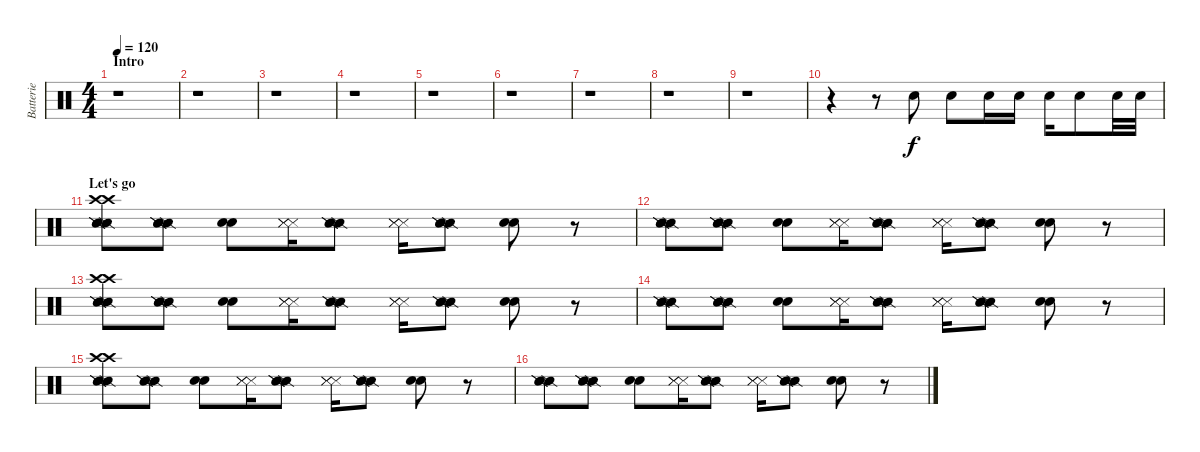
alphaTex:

\track ("Batterie" "Batterie") {instrument percussion}
\staff {score}
\articulation defaults
\ts (4 4)
\section ("" "Intro")
\tempo 120
\clef neutral
\ks c
r.1{dy f} |
r.1 |
r.1 |
r.1 |
r.1 |
r.1 |
r.1 |
r.1 |
r.1 |
r.4 r.8 "Electric Snare (hit)".8 "Electric Snare (hit)".8 "Electric Snare (hit)".16 "Electric Snare (hit)".16 "Electric Snare (hit)".16 "Electric Snare (hit)".8 "Electric Snare (hit)".32 "Electric Snare (hit)".32 |
\section ("" "Let's go")
("Crash high (hit)" "Crash high (hit)" "Snare (side stick) 2" "Snare (side stick) 2" "Snare (side stick) 2").8 ("Snare (side stick) 2" "Snare (side stick) 2" "Snare (side stick) 2").8 ("Hand Clap (hit)" "Hand Clap (hit)").8 ("Snare (side stick) 3" "Snare (side stick) 3" "Snare (side stick) 3").16 ("Snare (side stick) 2" "Snare (side stick) 2" "Snare (side stick) 2").8 ("Snare (side stick) 3" "Snare (side stick) 3" "Snare (side stick) 3").16 ("Snare (side stick) 2" "Snare (side stick) 2" "Snare (side stick) 2").8 ("Hand Clap (hit)" "Hand Clap (hit)").8 r.8 |
("Snare (side stick) 2" "Snare (side stick) 2" "Snare (side stick) 2").8 ("Snare (side stick) 2" "Snare (side stick) 2" "Snare (side stick) 2").8 ("Hand Clap (hit)" "Hand Clap (hit)").8 ("Snare (side stick) 3" "Snare (side stick) 3" "Snare (side stick) 3").16 ("Snare (side stick) 2" "Snare (side stick) 2" "Snare (side stick) 2").8 ("Snare (side stick) 3" "Snare (side stick) 3" "Snare (side stick) 3").16 ("Snare (side stick) 2" "Snare (side stick) 2" "Snare (side stick) 2").8 ("Hand Clap (hit)" "Hand Clap (hit)").8 r.8 |
("Crash high (hit)" "Crash high (hit)" "Snare (side stick) 2" "Snare (side stick) 2" "Snare (side stick) 2").8 ("Snare (side stick) 2" "Snare (side stick) 2" "Snare (side stick) 2").8 ("Hand Clap (hit)" "Hand Clap (hit)").8 ("Snare (side stick) 3" "Snare (side stick) 3" "Snare (side stick) 3").16 ("Snare (side stick) 2" "Snare (side stick) 2" "Snare (side stick) 2").8 ("Snare (side stick) 3" "Snare (side stick) 3" "Snare (side stick) 3").16 ("Snare (side stick) 2" "Snare (side stick) 2" "Snare (side stick) 2").8 ("Hand Clap (hit)" "Hand Clap (hit)").8 r.8 |
("Snare (side stick) 2" "Snare (side stick) 2" "Snare (side stick) 2").8 ("Snare (side stick) 2" "Snare (side stick) 2" "Snare (side stick) 2").8 ("Hand Clap (hit)" "Hand Clap (hit)").8 ("Snare (side stick) 3" "Snare (side stick) 3" "Snare (side stick) 3").16 ("Snare (side stick) 2" "Snare (side stick) 2" "Snare (side stick) 2").8 ("Snare (side stick) 3" "Snare (side stick) 3" "Snare (side stick) 3").16 ("Snare (side stick) 2" "Snare (side stick) 2" "Snare (side stick) 2").8 ("Hand Clap (hit)" "Hand Clap (hit)").8 r.8 |
("Crash high (hit)" "Crash high (hit)" "Snare (side stick) 2" "Snare (side stick) 2" "Snare (side stick) 2").8 ("Snare (side stick) 2" "Snare (side stick) 2" "Snare (side stick) 2").8 ("Hand Clap (hit)" "Hand Clap (hit)").8 ("Snare (side stick) 3" "Snare (side stick) 3" "Snare (side stick) 3").16 ("Snare (side stick) 2" "Snare (side stick) 2" "Snare (side stick) 2").8 ("Snare (side stick) 3" "Snare (side stick) 3" "Snare (side stick) 3").16 ("Snare (side stick) 2" "Snare (side stick) 2" "Snare (side stick) 2").8 ("Hand Clap (hit)" "Hand Clap (hit)").8 r.8 |
("Snare (side stick) 2" "Snare (side stick) 2" "Snare (side stick) 2").8 ("Snare (side stick) 2" "Snare (side stick) 2" "Snare (side stick) 2").8 ("Hand Clap (hit)" "Hand Clap (hit)").8 ("Snare (side stick) 3" "Snare (side stick) 3" "Snare (side stick) 3").16 ("Snare (side stick) 2" "Snare (side stick) 2" "Snare (side stick) 2").8 ("Snare (side stick) 3" "Snare (side stick) 3" "Snare (side stick) 3").16 ("Snare (side stick) 2" "Snare (side stick) 2" "Snare (side stick) 2").8 ("Hand Clap (hit)" "Hand Clap (hit)").8 r.8
